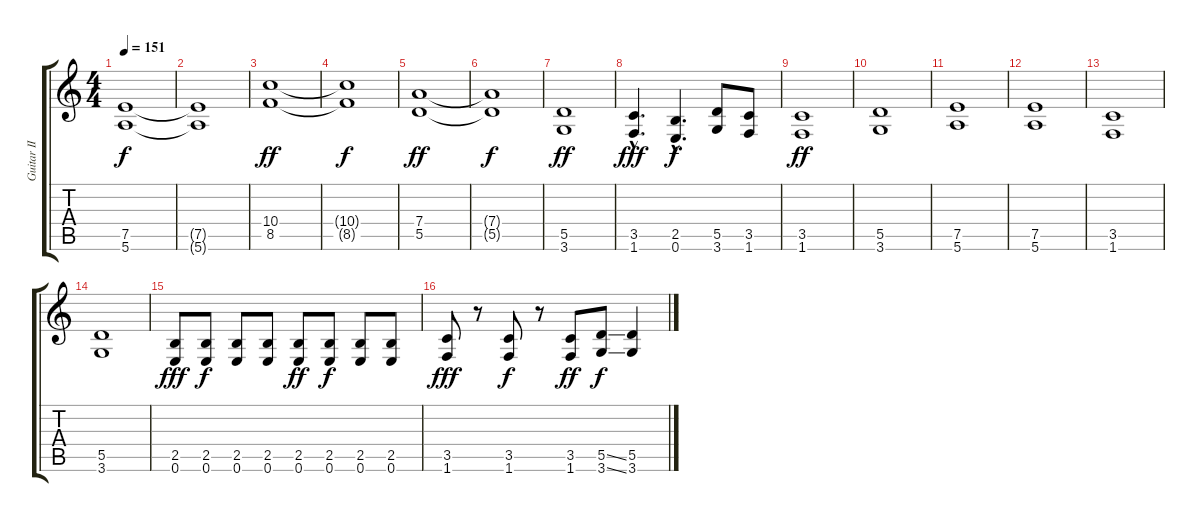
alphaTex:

\track ("Guitar II" "Guitar II") {instrument distortionguitar}
\staff {score tabs}
\tuning (E4 B3 G3 D3 A2 E2) {hide}
\ts (4 4)
\tempo 151
\clef g2
\ks c
(7.5{t} 5.6{t}).1{dy f} |
(7.5{t} 5.6{t}).1 |
(10.4 8.5).1{dy ff} |
(10.4{t} 8.5{t}).1{dy f} |
(7.4 5.5).1{dy ff} |
(7.4{t} 5.5{t}).1{dy f} |
(5.5 3.6).1{dy ff} |
(3.5{hac} 1.6{hac}).4{d dy fff} (2.5{hac} 0.6{hac}).4{d dy f} (5.5 3.6).8 (3.5 1.6).8 |
(3.5 1.6).1{dy ff} |
(5.5 3.6).1 |
(7.5 5.6).1 |
(7.5 5.6).1 |
(3.5 1.6).1 |
(5.5 3.6).1 |
(2.5 0.6).8{dy fff} (2.5 0.6).8{dy f} (2.5 0.6).8 (2.5 0.6).8 (2.5 0.6).8{dy ff} (2.5 0.6).8{dy f} (2.5 0.6).8 (2.5 0.6).8 |
(3.5 1.6).8{dy fff} r.8 (3.5 1.6).8{dy f} r.8 (3.5 1.6).8{dy ff} (5.5{ss} 3.6{ss}).8{dy f} (5.5 3.6).4
